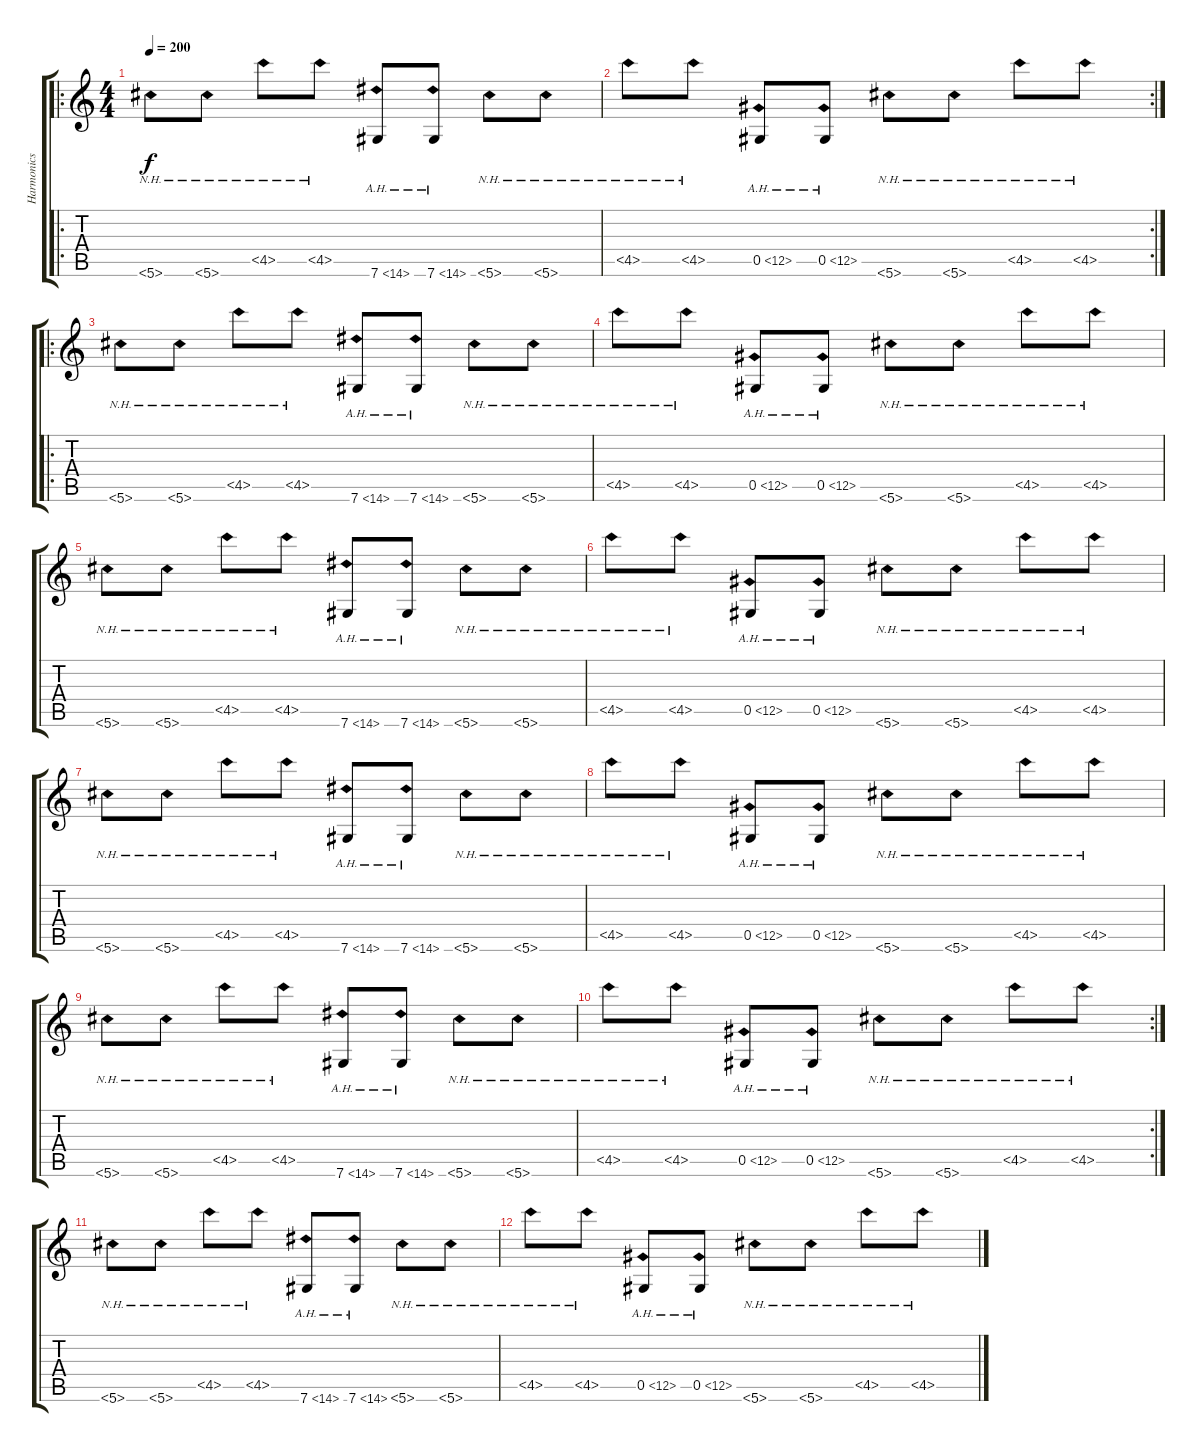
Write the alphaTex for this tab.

\track ("Harmonics" "Harmonics") {instrument electricguitarmuted}
\staff {score tabs}
\tuning (Eb4 Bb3 Gb3 Db3 Ab2 Db2) {hide}
\ro
\ts (4 4)
\tempo 200
\clef g2
\ks c
5.6{nh}.8{dy f instrument electricguitarmuted} 5.6{nh}.8 4.5{nh}.8 4.5{nh}.8 7.6{ah 7}.8 7.6{ah 7}.8 5.6{nh}.8 5.6{nh}.8 |
\rc 2
4.5{nh}.8 4.5{nh}.8 0.5{ah 12}.8 0.5{ah 12}.8 5.6{nh}.8 5.6{nh}.8 4.5{nh}.8 4.5{nh}.8 |
\ro
5.6{nh}.8 5.6{nh}.8 4.5{nh}.8 4.5{nh}.8 7.6{ah 7}.8 7.6{ah 7}.8 5.6{nh}.8 5.6{nh}.8 |
4.5{nh}.8 4.5{nh}.8 0.5{ah 12}.8 0.5{ah 12}.8 5.6{nh}.8 5.6{nh}.8 4.5{nh}.8 4.5{nh}.8 |
5.6{nh}.8 5.6{nh}.8 4.5{nh}.8 4.5{nh}.8 7.6{ah 7}.8 7.6{ah 7}.8 5.6{nh}.8 5.6{nh}.8 |
4.5{nh}.8 4.5{nh}.8 0.5{ah 12}.8 0.5{ah 12}.8 5.6{nh}.8 5.6{nh}.8 4.5{nh}.8 4.5{nh}.8 |
5.6{nh}.8 5.6{nh}.8 4.5{nh}.8 4.5{nh}.8 7.6{ah 7}.8 7.6{ah 7}.8 5.6{nh}.8 5.6{nh}.8 |
4.5{nh}.8 4.5{nh}.8 0.5{ah 12}.8 0.5{ah 12}.8 5.6{nh}.8 5.6{nh}.8 4.5{nh}.8 4.5{nh}.8 |
5.6{nh}.8 5.6{nh}.8 4.5{nh}.8 4.5{nh}.8 7.6{ah 7}.8 7.6{ah 7}.8 5.6{nh}.8 5.6{nh}.8 |
\rc 2
4.5{nh}.8 4.5{nh}.8 0.5{ah 12}.8 0.5{ah 12}.8 5.6{nh}.8 5.6{nh}.8 4.5{nh}.8 4.5{nh}.8 |
5.6{nh}.8 5.6{nh}.8 4.5{nh}.8 4.5{nh}.8 7.6{ah 7}.8 7.6{ah 7}.8 5.6{nh}.8 5.6{nh}.8 |
4.5{nh}.8 4.5{nh}.8 0.5{ah 12}.8 0.5{ah 12}.8 5.6{nh}.8 5.6{nh}.8 4.5{nh}.8 4.5{nh}.8
